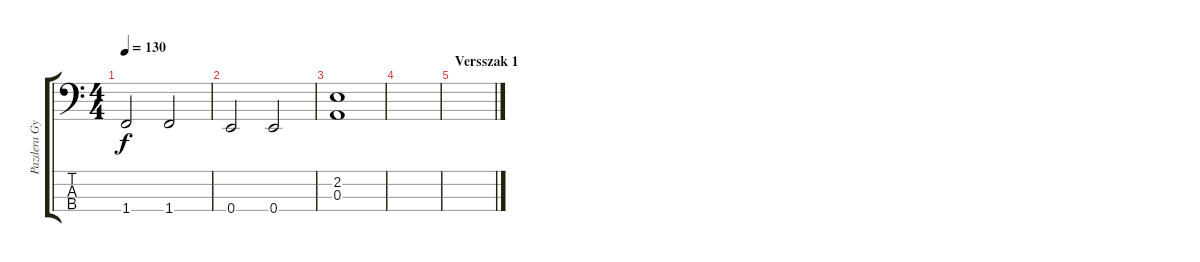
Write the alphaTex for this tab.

\track ("Pazdera György" "Pazdera Gy") {instrument electricbassfinger}
\staff {score tabs}
\tuning (G2 D2 A1 E1) {hide}
\ts (4 4)
\tempo 130
\clef f4
\ks c
1.4.2{dy f} 1.4.2 |
0.4.2 0.4.2 |
(2.2 0.3).1 |
|
\section ("" "Versszak 1")
